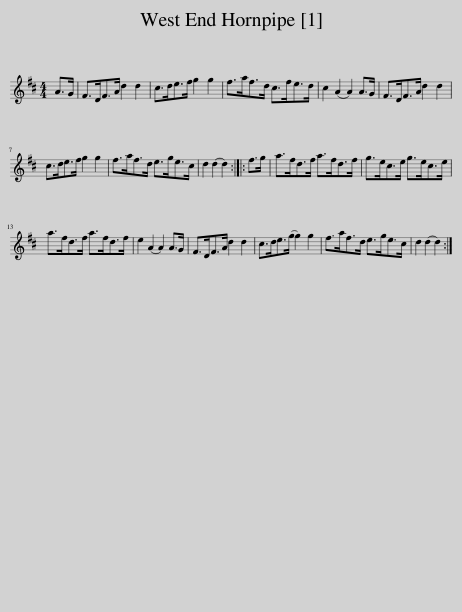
X:1
L:1/8
M:4/4
I:linebreak $
K:D
V:1 treble
V:1
 A>G | F>DF>A d2 d2 | c>de>f g2 g2 | f>af>d c>fe>d | c2 (A2 A2) A>G | %5
 F>DF>A d2 d2 |$ c>de>f g2 g2 | f>af>d e>ge>c | d2 (d2 d2) :: f>g | %10
 a>fd>f a>fd>f | g>ec>e g>ec>e |$ a>fd>f a>fd>f | e2 (A2 A2) A>G | F>DF>A d2 d2 | %15
 c>de>(g g2) g2 | f>af>d e>ge>c | d2 (d2 d2) :| %18
